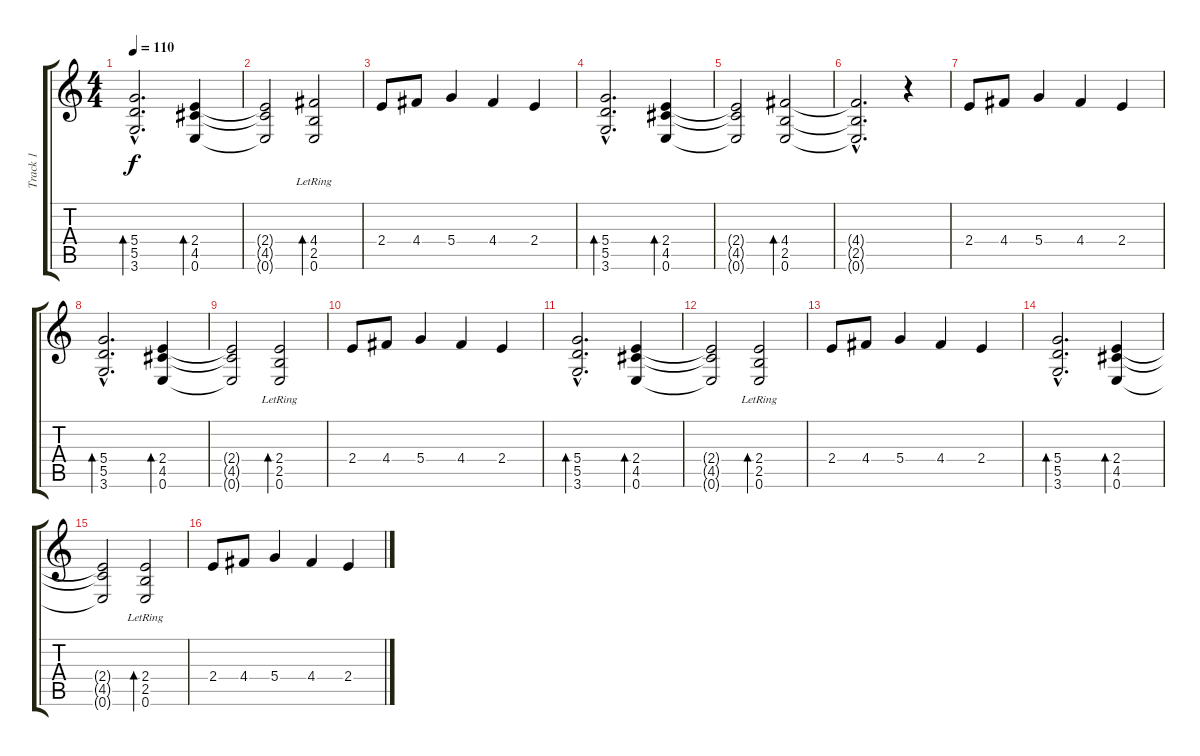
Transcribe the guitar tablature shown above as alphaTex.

\track ("Track 1" "Track 1") {instrument acousticguitarnylon}
\staff {score tabs}
\tuning (E4 B3 G3 D3 A2 E2) {hide}
\ts (4 4)
\tempo 110
\clef g2
\ks c
(5.4{hac} 5.5{hac} 3.6{hac}).2{d bd 240 dy f} (2.4 4.5 0.6).4{bd 240} |
(2.4{t} 4.5{t} 0.6{t}).2 (4.4{lr} 2.5{lr} 0.6{lr}).2{bd 240} |
2.4.8 4.4.8 5.4.4 4.4.4 2.4.4 |
(5.4{hac} 5.5{hac} 3.6{hac}).2{d bd 240} (2.4 4.5 0.6).4{bd 240} |
(2.4{t} 4.5{t} 0.6{t}).2 (4.4 2.5 0.6).2{bd 240} |
(4.4{hac t} 2.5{hac t} 0.6{hac t}).2{d} r.4{volume 0} |
2.4.8{volume 10} 4.4.8 5.4.4 4.4.4 2.4.4 |
(5.4{hac} 5.5{hac} 3.6{hac}).2{d bd 240} (2.4 4.5 0.6).4{bd 240} |
(2.4{t} 4.5{t} 0.6{t}).2 (2.4{lr} 2.5{lr} 0.6{lr}).2{bd 240} |
2.4.8 4.4.8 5.4.4 4.4.4 2.4.4 |
(5.4{hac} 5.5{hac} 3.6{hac}).2{d bd 240} (2.4 4.5 0.6).4{bd 240} |
(2.4{t} 4.5{t} 0.6{t}).2 (2.4{lr} 2.5{lr} 0.6{lr}).2{bd 240} |
2.4.8 4.4.8 5.4.4 4.4.4 2.4.4 |
(5.4{hac} 5.5{hac} 3.6{hac}).2{d bd 240} (2.4 4.5 0.6).4{bd 240} |
(2.4{t} 4.5{t} 0.6{t}).2 (2.4{lr} 2.5{lr} 0.6{lr}).2{bd 240} |
2.4.8 4.4.8 5.4.4 4.4.4 2.4.4
